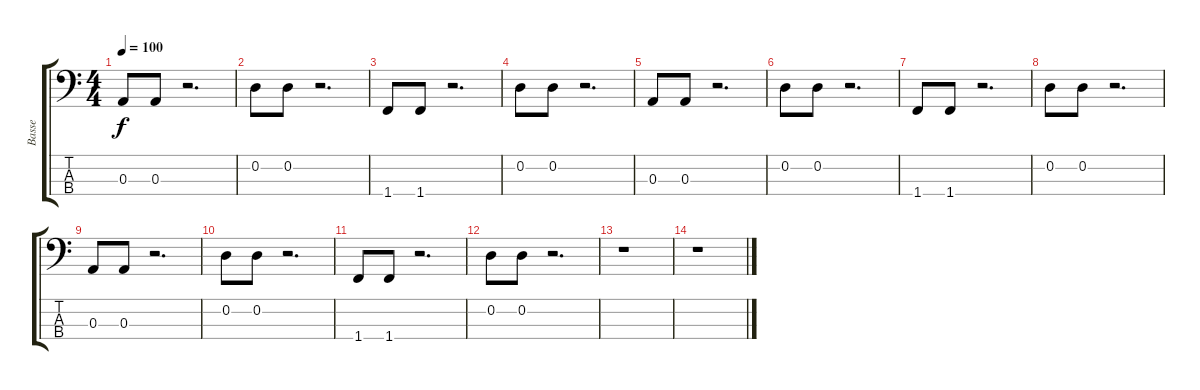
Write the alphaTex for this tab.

\track ("Basse" "Basse") {instrument electricbassfinger}
\staff {score tabs}
\tuning (G2 D2 A1 E1) {hide}
\ts (4 4)
\tempo 100
\clef f4
\ks c
0.3.8{dy f} 0.3.8 r.2{d} |
0.2.8 0.2.8 r.2{d} |
1.4.8 1.4.8 r.2{d} |
0.2.8 0.2.8 r.2{d} |
0.3.8 0.3.8 r.2{d} |
0.2.8 0.2.8 r.2{d} |
1.4.8 1.4.8 r.2{d} |
0.2.8 0.2.8 r.2{d} |
0.3.8 0.3.8 r.2{d} |
0.2.8 0.2.8 r.2{d} |
1.4.8 1.4.8 r.2{d} |
0.2.8 0.2.8 r.2{d} |
r.1 |
r.1
